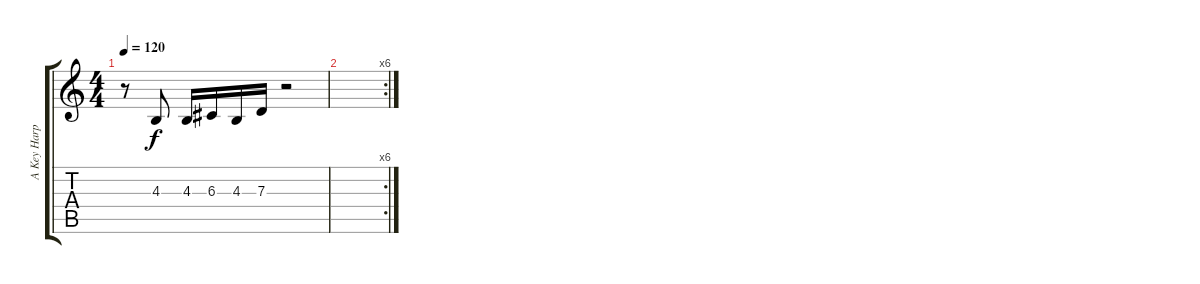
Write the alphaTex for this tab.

\track ("A Key Harp" "A Key Harp") {instrument bassoon}
\staff {score tabs}
\tuning (E4 B3 G3 D3 A2 E2) {hide}
\ts (4 4)
\tempo 120
\clef g2
\ks c
r.8{dy f} 4.3.8 4.3.16 6.3.16 4.3.16 7.3.16 r.2 |
\rc 6
